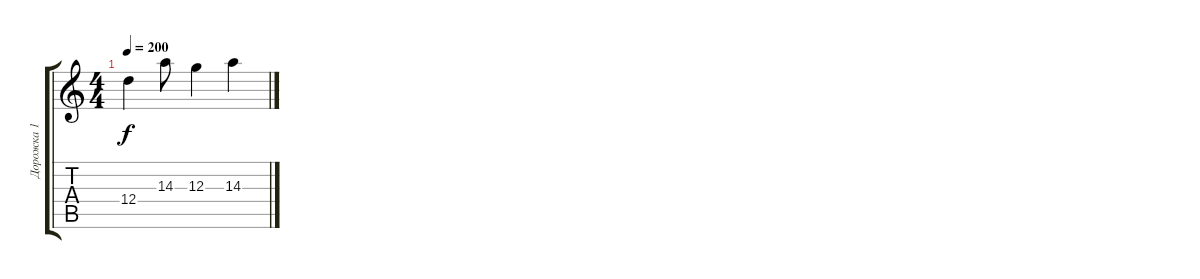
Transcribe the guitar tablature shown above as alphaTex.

\track ("Дорожка 1" "Дорожка 1") {instrument distortionguitar}
\staff {score tabs}
\tuning (E4 B3 G3 D3 A2 E2) {hide}
\ts (4 4)
\tempo 200
\clef g2
\ks c
12.4.4{dy f} 14.3.8 12.3.4 14.3.4
